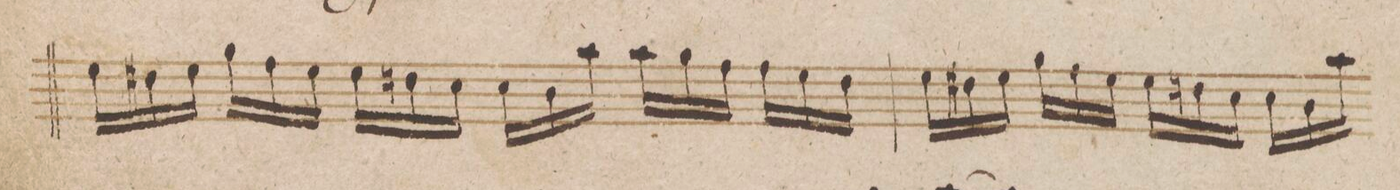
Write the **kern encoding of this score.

**kern	**dynam
*I"Clarinetto Imo in B.	*
*clefG2	*
*k[b-e-]	*
*M6/8	*
*Xtuplet	*
24dd\LL	.
24cc#X\	.
24dd\JJ	.
24ff\LL	.
24ee-\	.
24dd\JJ	.
24dd\LL	.
24cc\	.
24b-\JJ	.
24b-\LL	.
24a\	.
24gg\JJ	.
24gg\LL	.
24ff\	.
24ee-\JJ	.
24ee-\LL	.
24dd\	.
24cc\JJ	.
=69	=69
24dd\LL	.
24cc#X\	.
24dd\JJ	.
24ff\LL	.
24ee-\	.
24dd\JJ	.
24dd\LL	.
24cc\	.
24b-\JJ	.
24b-\LL	.
24a\	.
24gg\JJ	.
*-	*-
